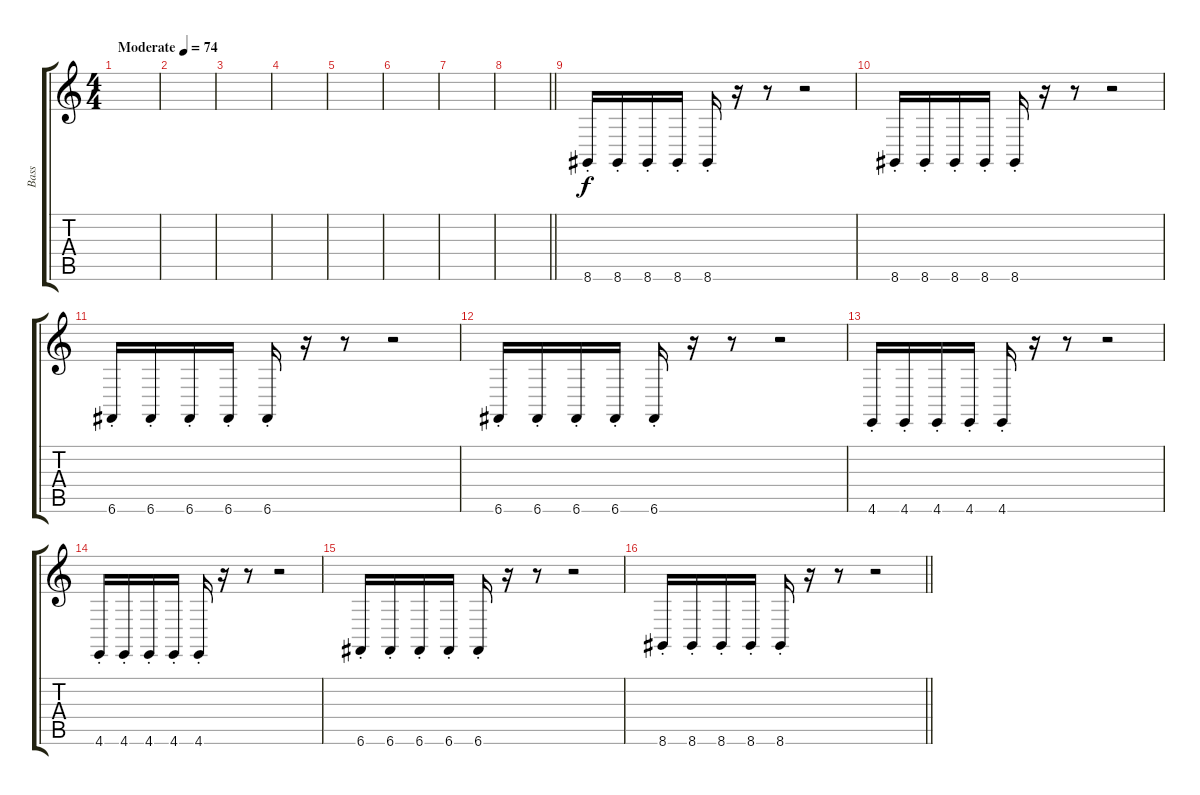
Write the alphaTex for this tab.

\track ("Bass" "Bass") {instrument lead8bassandlead}
\staff {score tabs}
\tuning (D4 A3 F3 C3 G2 C2) {hide}
\ts (4 4)
\section ("" "")
\tempo (74 "Moderate")
\clef g2
\ks c
|
|
|
|
|
|
|
\barLineRight lightlight
|
\section ("" "")
8.6{st}.16 8.6{st}.16 8.6{st}.16 8.6{st}.16 8.6{st}.16 r.16 r.8 r.2 |
8.6{st}.16 8.6{st}.16 8.6{st}.16 8.6{st}.16 8.6{st}.16 r.16 r.8 r.2 |
6.6{st}.16 6.6{st}.16 6.6{st}.16 6.6{st}.16 6.6{st}.16 r.16 r.8 r.2 |
6.6{st}.16 6.6{st}.16 6.6{st}.16 6.6{st}.16 6.6{st}.16 r.16 r.8 r.2 |
4.6{st}.16 4.6{st}.16 4.6{st}.16 4.6{st}.16 4.6{st}.16 r.16 r.8 r.2 |
4.6{st}.16 4.6{st}.16 4.6{st}.16 4.6{st}.16 4.6{st}.16 r.16 r.8 r.2 |
6.6{st}.16 6.6{st}.16 6.6{st}.16 6.6{st}.16 6.6{st}.16 r.16 r.8 r.2 |
\barLineRight lightlight
8.6{st}.16 8.6{st}.16 8.6{st}.16 8.6{st}.16 8.6{st}.16 r.16 r.8 r.2
